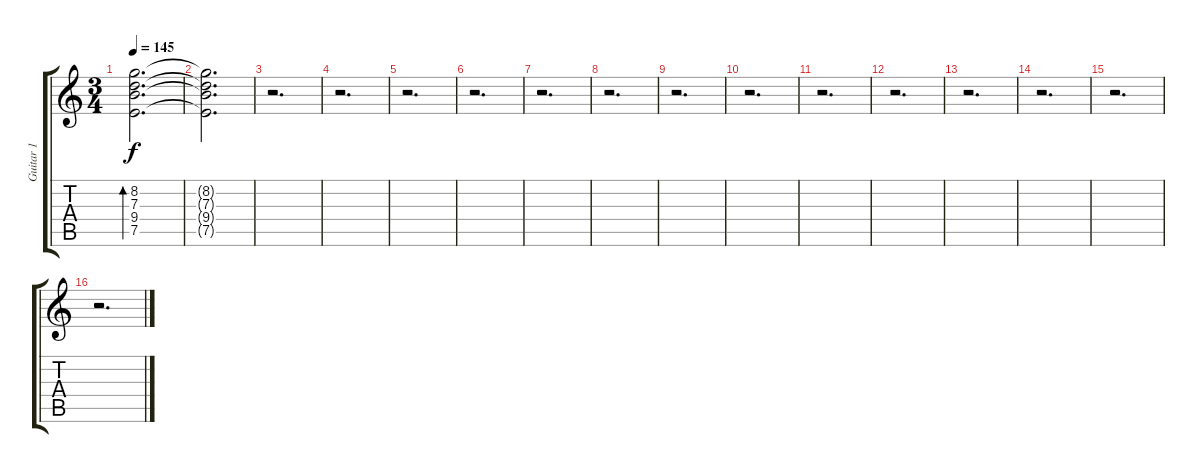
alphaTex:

\track ("Guitar 1" "Guitar 1") {instrument overdrivenguitar}
\staff {score tabs}
\tuning (E4 B3 G3 D3 A2 E2) {hide}
\ts (3 4)
\tempo 145
\clef g2
\ks c
(8.2 7.3 9.4 7.5).2{d bd 120 dy f} |
(8.2{t} 7.3{t} 9.4{t} 7.5{t}).2{d} |
r.2{d} |
r.2{d} |
r.2{d} |
r.2{d} |
r.2{d} |
r.2{d} |
r.2{d} |
r.2{d} |
r.2{d} |
r.2{d} |
r.2{d} |
r.2{d} |
r.2{d} |
r.2{d}
